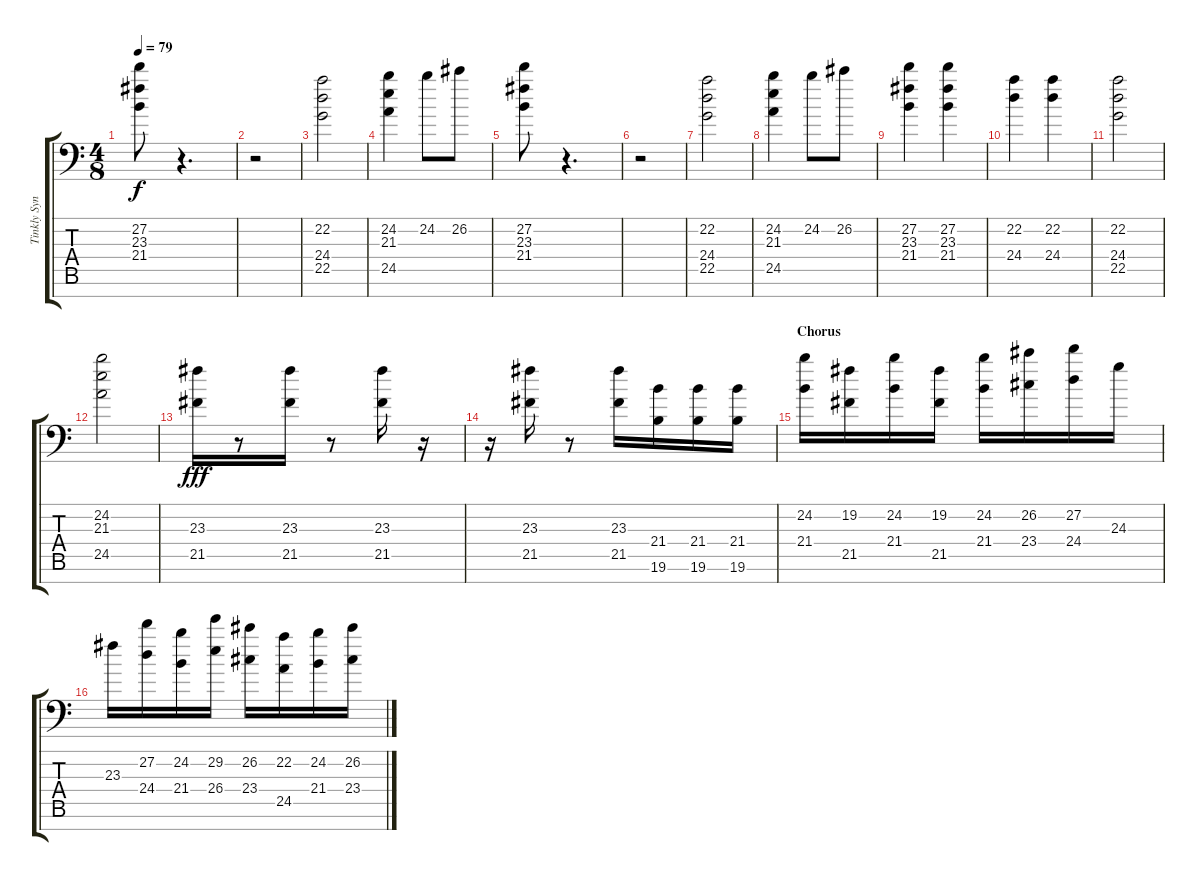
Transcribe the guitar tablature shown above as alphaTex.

\track ("Tinkly Synth Pad" "Tinkly Syn") {instrument pad1newage}
\staff {score tabs}
\tuning (B7 B3 G3 D3 A2 E2 C-1) {hide}
\ts (4 8)
\tempo 79
\clef f4
\ks c
(27.2 23.3 21.4).8{dy f} r.4{d} |
r.2 |
(22.2 24.4 22.5).2 |
(24.2 21.3 24.5).4 24.2.8 26.2.8 |
(27.2 23.3 21.4).8 r.4{d} |
r.2 |
(22.2 24.4 22.5).2 |
(24.2 21.3 24.5).4 24.2.8 26.2.8 |
(27.2 23.3 21.4).4 (27.2 23.3 21.4).4 |
(22.2 24.4).4 (22.2 24.4).4 |
(22.2 24.4 22.5).2 |
(24.2 21.3 24.5).2 |
(23.3 21.5).16{dy fff} r.8 (23.3 21.5).16 r.8 (23.3 21.5).16 r.16 |
r.16 (23.3 21.5).16 r.8 (23.3 21.5).16 (21.4 19.6).16 (21.4 19.6).16 (21.4 19.6).16 |
\section ("" "Chorus")
(24.2 21.4).16 (19.2 21.5).16 (24.2 21.4).16 (19.2 21.5).16 (24.2 21.4).16 (26.2 23.4).16 (27.2 24.4).16 24.3.16 |
23.3.16 (27.2 24.4).16 (24.2 21.4).16 (29.2 26.4).16 (26.2 23.4).16 (22.2 24.5).16 (24.2 21.4).16 (26.2 23.4).16
